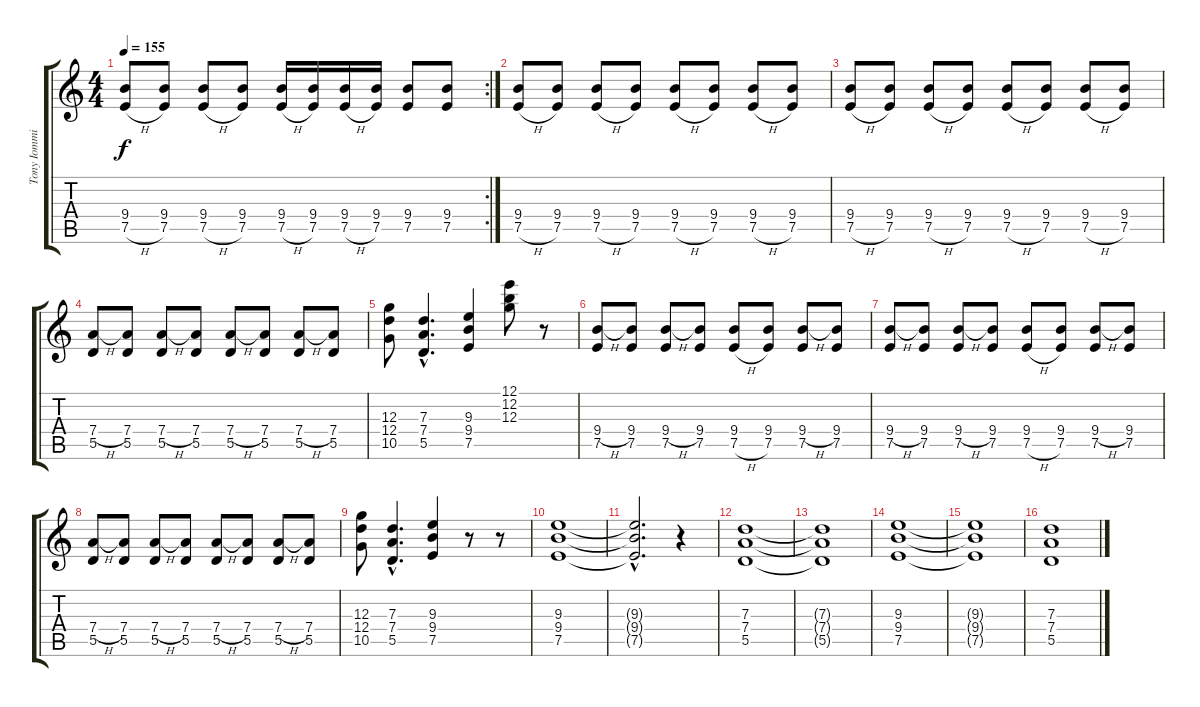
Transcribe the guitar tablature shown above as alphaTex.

\track ("Tony Iommi" "Tony Iommi") {instrument distortionguitar}
\staff {score tabs}
\tuning (E4 B3 G3 D3 A2 E2) {hide}
\rc 2
\ts (4 4)
\tempo 155
\clef g2
\ks c
(9.4 7.5{h}).8{dy f} (9.4 7.5).8 (9.4 7.5{h}).8 (9.4 7.5).8 (9.4 7.5{h}).16 (9.4 7.5).16 (9.4 7.5{h}).16 (9.4 7.5).16 (9.4 7.5).8 (9.4 7.5).8 |
(9.4 7.5{h}).8 (9.4 7.5).8 (9.4 7.5{h}).8 (9.4 7.5).8 (9.4 7.5{h}).8 (9.4 7.5).8 (9.4 7.5{h}).8 (9.4 7.5).8 |
(9.4 7.5{h}).8 (9.4 7.5).8 (9.4 7.5{h}).8 (9.4 7.5).8 (9.4 7.5{h}).8 (9.4 7.5).8 (9.4 7.5{h}).8 (9.4 7.5).8 |
(7.4{h} 5.5).8 (7.4 5.5).8 (7.4{h} 5.5).8 (7.4 5.5).8 (7.4{h} 5.5).8 (7.4 5.5).8 (7.4{h} 5.5).8 (7.4 5.5).8 |
(12.3 12.4 10.5).8 (7.3{hac} 7.4{hac} 5.5{hac}).4{d} (9.3 9.4 7.5).4 (12.1 12.2 12.3).8 r.8 |
(9.4{h} 7.5).8 (9.4 7.5).8 (9.4{h} 7.5).8 (9.4 7.5).8 (9.4 7.5{h}).8 (9.4 7.5).8 (9.4{h} 7.5).8 (9.4 7.5).8 |
(9.4{h} 7.5).8 (9.4 7.5).8 (9.4{h} 7.5).8 (9.4 7.5).8 (9.4 7.5{h}).8 (9.4 7.5).8 (9.4{h} 7.5).8 (9.4 7.5).8 |
(7.4{h} 5.5).8 (7.4 5.5).8 (7.4{h} 5.5).8 (7.4 5.5).8 (7.4{h} 5.5).8 (7.4 5.5).8 (7.4{h} 5.5).8 (7.4 5.5).8 |
(12.3 12.4 10.5).8 (7.3{hac} 7.4{hac} 5.5{hac}).4{d} (9.3 9.4 7.5).4 r.8 r.8 |
(9.3 9.4 7.5).1 |
(9.3{hac t} 9.4{hac t} 7.5{hac t}).2{d} r.4 |
(7.3 7.4 5.5).1 |
(7.3{t} 7.4{t} 5.5{t}).1 |
(9.3 9.4 7.5).1 |
(9.3{t} 9.4{t} 7.5{t}).1 |
(7.3 7.4 5.5).1
